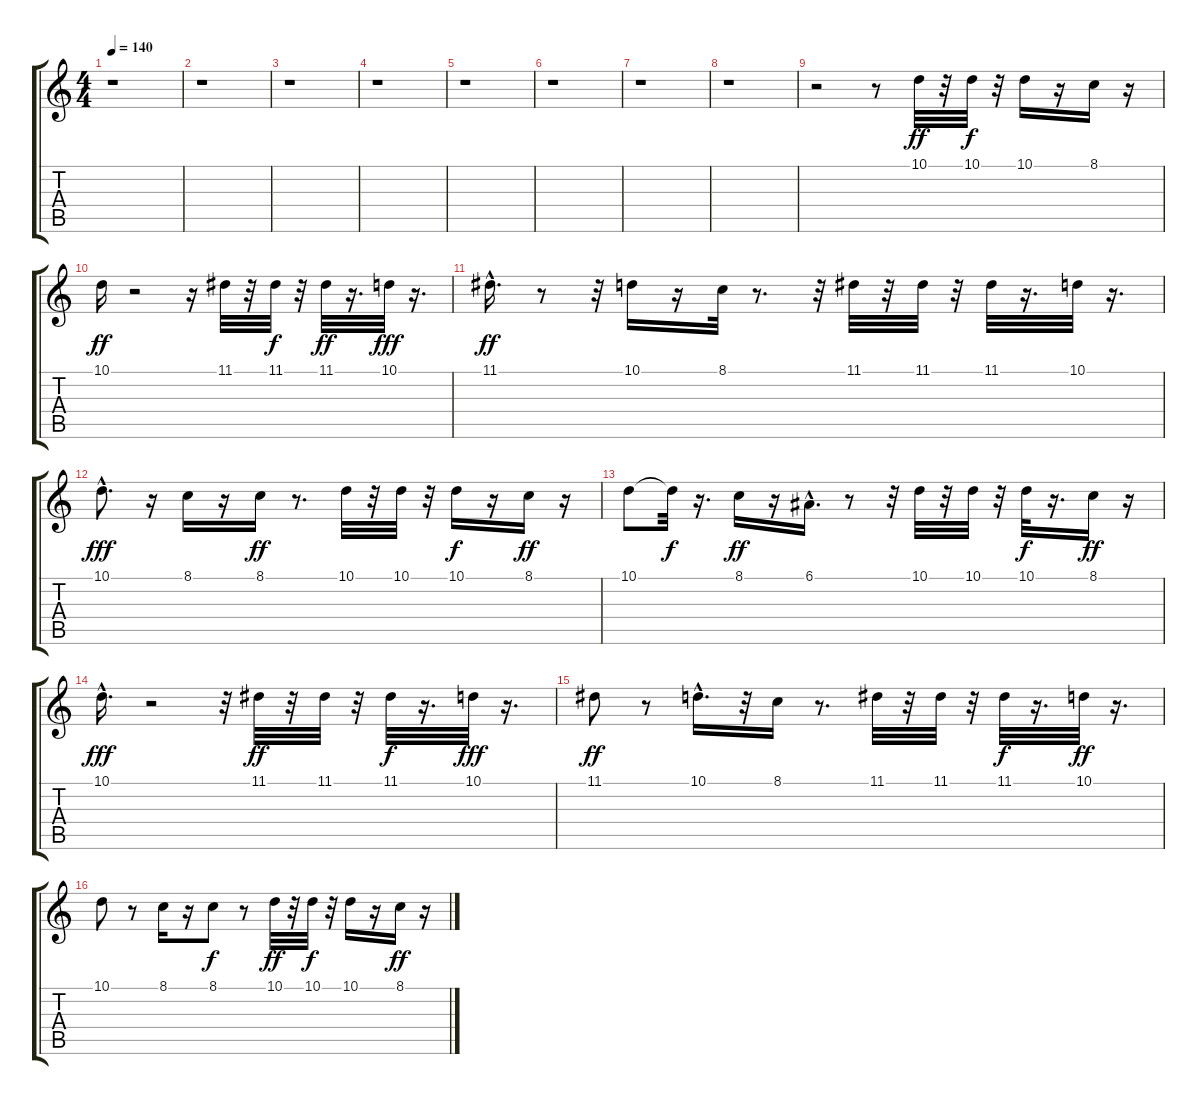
\track "" {instrument tubularbells}
\staff {score tabs}
\tuning (E4 B3 G3 D3 A2 E2) {hide}
\ts (4 4)
\tempo 140
\clef g2
\ks c
r.1{dy ff} |
r.1 |
r.1 |
r.1 |
r.1 |
r.1 |
r.1 |
r.1 |
r.2 r.8 10.1.32 r.32 10.1.32{dy f} r.32 10.1.16 r.16 8.1.16 r.16 |
10.1.16{dy ff} r.2 r.16 11.1.32 r.32 11.1.32{dy f} r.32 11.1.32{dy ff} r.16{d} 10.1.32{dy fff} r.16{d} |
11.1{hac}.16{d dy ff} r.8 r.32 10.1.16 r.16 8.1.32 r.8{d} r.32 11.1.32 r.32 11.1.32 r.32 11.1.32 r.16{d} 10.1.32 r.16{d} |
10.1{hac}.8{d dy fff} r.16 8.1.16 r.16 8.1.16{dy ff} r.8{d} 10.1.32 r.32 10.1.32 r.32 10.1.16{dy f} r.16 8.1.16{dy ff} r.16 |
10.1.8 10.1{t}.32{dy f} r.16{d} 8.1.16{dy ff} r.16 6.1{hac}.16{d} r.8 r.32 10.1.32 r.32 10.1.32 r.32 10.1.32{dy f} r.16{d} 8.1.16{dy ff} r.16 |
10.1{hac}.16{d dy fff} r.2 r.32 11.1.32{dy ff} r.32 11.1.32 r.32 11.1.32{dy f} r.16{d} 10.1.32{dy fff} r.16{d} |
11.1.8{dy ff} r.8 10.1{hac}.16{d} r.32 8.1.16 r.8{d} 11.1.32 r.32 11.1.32 r.32 11.1.32{dy f} r.16{d} 10.1.32{dy ff} r.16{d} |
10.1.8 r.8 8.1.16 r.16 8.1.8{dy f} r.8 10.1.32{dy ff} r.32 10.1.32{dy f} r.32 10.1.16 r.16 8.1.16{dy ff} r.16
